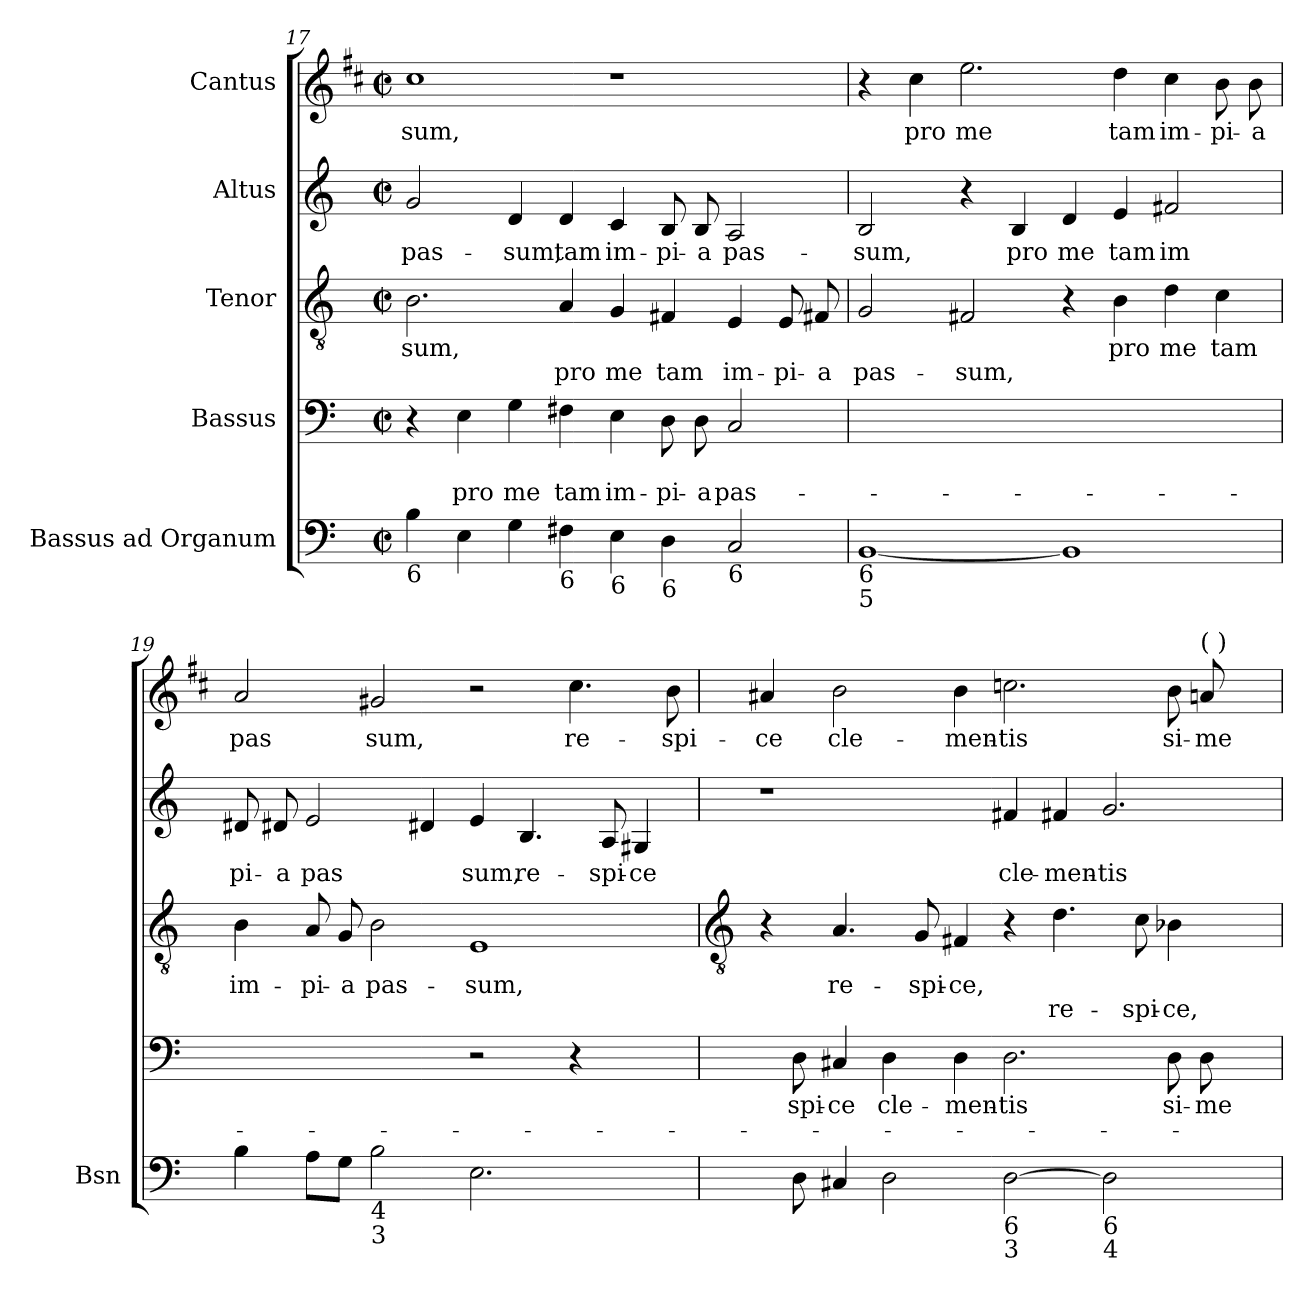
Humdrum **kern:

**kern	**kern	**text	**text	**kern	**text	**text	**kern	**text	**kern	**text
*part5	*part4	*part4	*part4	*part3	*part3	*part3	*part2	*part2	*part1	*part1
*staff5	*staff4	*staff4	*staff4	*staff3	*staff3	*staff3	*staff2	*staff2	*staff1	*staff1
*I"Bassus ad Organum	*I"Bassus	*	*	*I"Tenor	*	*	*I"Altus	*	*I"Cantus	*
*I'Bsn	*	*	*	*	*	*	*	*	*	*
!!LO:LB:g=z
*clefF4	*clefF4	*	*	*clefGv2	*	*	*clefG2	*	*clefG2	*
*	*	*	*	*	*	*	*	*	*ITrd1c2	*
*k[]	*k[]	*	*	*k[]	*	*	*k[]	*	*k[]	*
*C:	*C:	*	*	*C:	*	*	*C:	*	*C:	*
*M4/2	*M4/2	*	*	*M4/2	*	*	*M4/2	*	*M4/2	*
*met(c|)	*met(c|)	*	*	*met(c|)	*	*	*met(c|)	*	*met(c|)	*
=17	=17	=17	=17	=17	=17	=17	=17	=17	=17	=17
!LO:TX:b:t=6	!	!	!	!	!	!	!	!	!	!
!	!	!	!	!	!LO:LY:b	!	!	!LO:LY:b	!	!LO:LY:b
4B	4r	.	.	2.B	sum,	.	2g	pas-	1b	sum,
!	!	!	!LO:LY:b	!	!	!	!	!	!	!
4E	4E	.	pro	.	.	.	.	.	.	.
!	!	!	!LO:LY:b	!	!	!	!	!LO:LY:b	!	!
4G	4G	.	me	.	.	.	4d	-sum,	.	.
!LO:TX:b:t=6	!	!	!	!	!	!	!	!	!	!
!	!	!	!LO:LY:b	!	!	!LO:LY:b	!	!LO:LY:b	!	!
4F#X	4F#X	.	tam	4A	.	pro	4d	tam	.	.
!LO:TX:b:t=6	!	!	!	!	!	!	!	!	!	!
!	!	!	!LO:LY:b	!	!	!LO:LY:b	!	!LO:LY:b	!	!
4E	4E	.	im-	4G	.	me	4c	im-	1r	.
!LO:TX:b:t=6	!	!	!	!	!	!	!	!	!	!
!	!	!	!LO:LY:b	!	!	!LO:LY:b	!	!LO:LY:b	!	!
4D	8D	.	-pi-	4F#X	.	tam	8B	-pi-	.	.
!	!	!	!LO:LY:b	!	!	!	!	!LO:LY:b	!	!
.	8D	.	-a	.	.	.	8B	-a	.	.
!LO:TX:b:t=6	!	!	!	!	!	!	!	!	!	!
!	!	!	!LO:LY:b	!	!	!LO:LY:b	!	!LO:LY:b	!	!
2C	2C	.	pas-	4E	.	im-	2A	pas-	.	.
!	!	!	!	!	!	!LO:LY:b	!	!	!	!
.	.	.	.	8E	.	-pi-	.	.	.	.
!	!	!	!	!	!	!LO:LY:b	!	!	!	!
.	.	.	.	8F#X	.	-a	.	.	.	.
=18	=18	=18	=18	=18	=18	=18	=18	=18	=18	=18
!LO:TX:b:t=6	!	!	!	!	!	!	!	!	!	!
!LO:TX:b:t=5	!	!	!	!	!	!	!	!	!	!
!	!	!	!LO:LY:b	!	!	!LO:LY:b	!	!LO:LY:b	!	!
[1BB	[0BByy	.	-sum,	2G	.	pas-	2B	-sum,	4r	.
!	!	!	!	!	!	!	!	!	!	!LO:LY:b
.	.	.	.	.	.	.	.	.	4b	pro
!	!	!	!	!	!	!LO:LY:b	!	!	!	!LO:LY:b
.	.	.	.	2F#X	.	-sum,	4r	.	2.dd	me
!	!	!	!	!	!	!	!	!LO:LY:b	!	!
.	.	.	.	.	.	.	4B	pro	.	.
!	!	!	!	!	!	!	!	!LO:LY:b	!	!
1BB]	.	.	.	4r	.	.	4d	me	.	.
!	!	!	!	!	!LO:LY:b	!	!	!LO:LY:b	!	!LO:LY:b
.	.	.	.	4B	pro	.	4e	tam	4cc	tam
!	!	!	!	!	!LO:LY:b	!	!	!LO:LY:b	!	!LO:LY:b
.	.	.	.	4d	me	.	2f#X	im	4b	im-
!	!	!	!	!	!LO:LY:b	!	!	!	!	!LO:LY:b
.	.	.	.	4c	tam	.	.	.	8a	-pi-
!	!	!	!	!	!	!	!	!	!	!LO:LY:b
.	.	.	.	.	.	.	.	.	8a	-a
=19	=19	=19	=19	=19	=19	=19	=19	=19	=19	=19
!	!	!	!	!	!LO:LY:b	!	!	!LO:LY:b	!	!LO:LY:b
4B	2.BByy_	.	.	4B	im-	.	8d#X	pi-	2g	pas
!	!	!	!	!	!	!	!	!LO:LY:b	!	!
.	.	.	.	.	.	.	8d#X	-a	.	.
!	!	!	!	!	!LO:LY:b	!	!	!LO:LY:b	!	!
8AL	.	.	.	8A	-pi-	.	2e	pas	.	.
!	!	!	!	!	!LO:LY:b	!	!	!	!	!
8GJ	.	.	.	8G	-a	.	.	.	.	.
!LO:TX:b:t=4	!	!	!	!	!	!	!	!	!	!
!LO:TX:b:t=3	!	!	!	!	!	!	!	!	!	!
!	!	!	!	!	!LO:LY:b	!	!	!	!	!LO:LY:b
2B	.	.	.	2B	pas-	.	.	.	2f#X	sum,
.	4BByy]	.	.	.	.	.	4d#X	.	.	.
!	!	!	!	!	!LO:LY:b	!	!	!LO:LY:b	!	!
2.E	2r	.	.	1E	-sum,	.	4e	sum,	2r	.
!	!	!	!	!	!	!	!	!LO:LY:b	!	!
.	.	.	.	.	.	.	4.B	re-	.	.
!	!	!	!	!	!	!	!	!	!	!LO:LY:b
.	4r	.	.	.	.	.	.	.	4.b	re-
!	!	!	!	!	!	!	!	!LO:LY:b	!	!
.	.	.	.	.	.	.	8A	-spi-	.	.
!	!	!LO:LY:b	!	!	!	!	!	!LO:LY:b	!	!
[4Eyy	[4Eyy	re	.	.	.	.	4G#X	-ce	.	.
!	!	!	!	!	!	!	!	!	!	!LO:LY:b
.	.	.	.	.	.	.	.	.	8a	-spi-
!!LO:LB:g=z
=20	=20	=20	=20	=20	=20	=20	=20	=20	=20	=20
*	*	*	*	*clefGv2	*	*	*	*	*	*
!	!	!	!	!	!	!	!	!	!	!LO:LY:b
8Eyy]	8Eyy]	.	.	4r	.	.	1r	.	4g#X	-ce
!	!	!LO:LY:b	!	!	!	!	!	!	!	!
8D	8D	spi-	.	.	.	.	.	.	.	.
!	!	!LO:LY:b	!	!	!LO:LY:b	!	!	!	!	!LO:LY:b
4C#X	4C#X	-ce	.	4.A	re-	.	.	.	2a	cle-
!	!	!LO:LY:b	!	!	!	!	!	!	!	!
2D	4D	cle-	.	.	.	.	.	.	.	.
!	!	!	!	!	!LO:LY:b	!	!	!	!	!
.	.	.	.	8G	-spi-	.	.	.	.	.
!	!	!LO:LY:b	!	!	!LO:LY:b	!	!	!	!	!LO:LY:b
.	4D	-men-	.	4F#X	-ce,	.	.	.	4a	-men-
!LO:TX:b:t=6\n3	!	!	!	!	!	!	!	!	!	!
!	!	!LO:LY:b	!	!	!	!	!	!LO:LY:b	!	!LO:LY:b
[2D	2.D	-tis	.	4r	.	.	4f#X	cle-	2.b-X	-tis
!	!	!	!	!	!	!LO:LY:b	!	!LO:LY:b	!	!
.	.	.	.	4.d	.	re-	4f#X	-men-	.	.
!LO:TX:b:t=6\n4	!	!	!	!	!	!	!	!	!	!
!	!	!	!	!	!	!	!	!LO:LY:b	!	!
2D]	.	.	.	.	.	.	2.g	-tis	.	.
!	!	!	!	!	!	!LO:LY:b	!	!	!	!
.	.	.	.	8c	.	-spi-	.	.	.	.
!	!	!LO:LY:b	!	!	!	!LO:LY:b	!	!	!	!LO:LY:b
.	8D	si-	.	4B-X	.	-ce,	.	.	8a	si-
!	!	!	!	!	!	!	!	!	!LO:TX:a:t=(  )	!
!	!	!LO:LY:b	!	!	!	!	!	!	!	!LO:LY:b
.	8D	-me	.	.	.	.	.	.	8g	-me
4ryy	4ryy	.	.	4ryy	.	.	.	.	4ryy	.
=	=	=	=	=	=	=	=	=	=	=
*-	*-	*-	*-	*-	*-	*-	*-	*-	*-	*-
